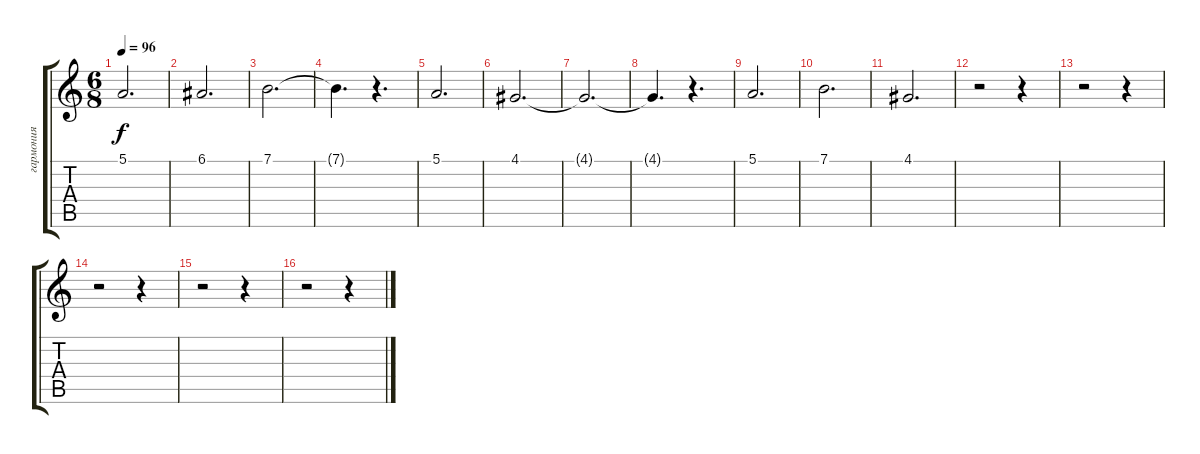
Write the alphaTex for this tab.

\track ("гармония" "гармония") {instrument flute}
\staff {score tabs}
\tuning (E4 B3 G3 D3 A2 E2) {hide}
\ts (6 8)
\tempo 96
\clef g2
\ks c
5.1.2{d dy f} |
6.1.2{d} |
7.1.2{d} |
7.1{t}.4{d} r.4{d} |
5.1.2{d} |
4.1.2{d} |
4.1{t}.2{d} |
4.1{t}.4{d} r.4{d} |
5.1.2{d} |
7.1.2{d} |
4.1.2{d} |
r.2 r.4 |
r.2 r.4 |
r.2 r.4 |
r.2 r.4 |
r.2 r.4
